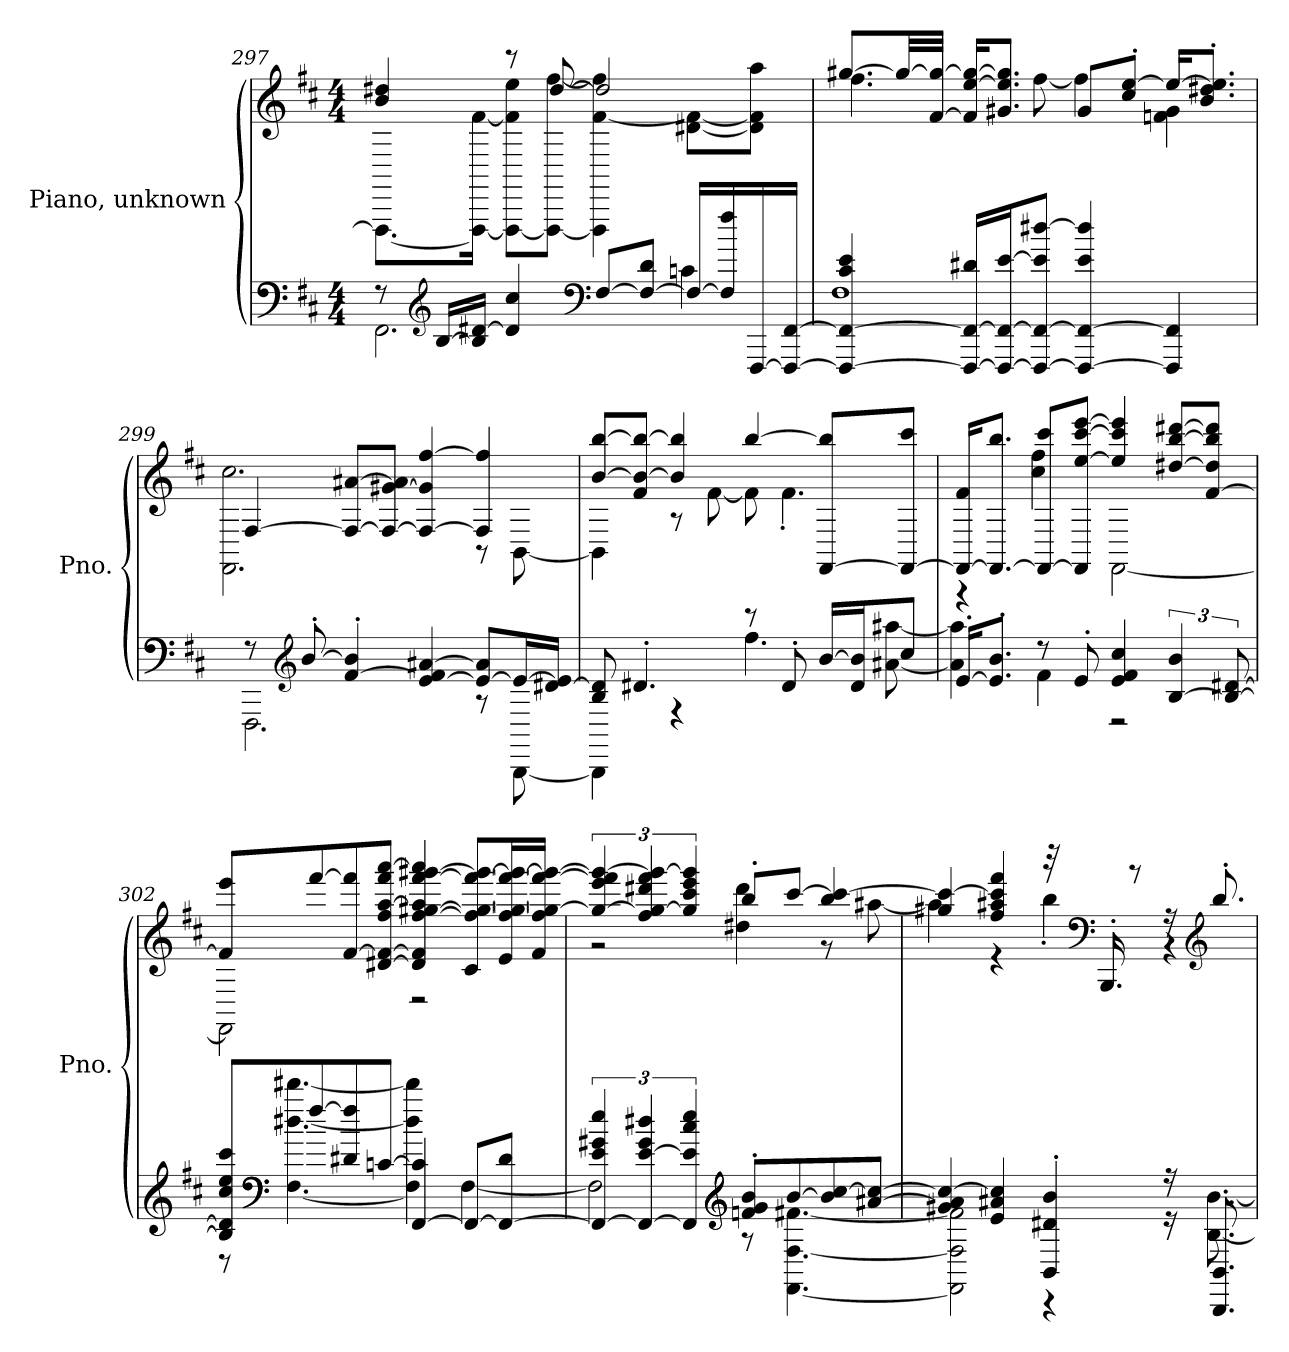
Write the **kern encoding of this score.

**kern	**kern
*part1	*part1
*staff2	*staff1
*I"Piano, unknown	*
*I'Pno.	*
!!LO:LB:g=z
*clefF4	*clefG2
*k[f#c#]	*k[f#c#]
*M4/4	*M4/4
=297	=297
*^	*^
8r	2.FF#\	4b/ 4dd#X/	8.FFF#\L_
*clefG2	*	*	*
[16B/LL	.	.	.
16B/] [16d#X/JJ	.	.	16FFF#\_ [16f#\Jk
4d#/] 4cc#/	.	8r	8FFF#\_ 8f#\] 8ee\L
.	.	[8dd#/	8FFF#\_ [8ff#\J
*clefF4	*	*	*
[8F#/L	.	2dd#/]	4FFF#\] [4f#\ 4ff#\]
8F#/_ 8d#/J	.	.	.
16F#/LL_	4cn\	.	[8d#X\ 8f#\_L
16F#/] 16ff#/	.	.	.
[16FFF#/	.	.	8d#\] 8f#\] 8aa\J
16FFF#/_ [16FF#/JJ	.	.	.
=298	=298	=298	=298
4FFF#/_ 4FF#/_ 4c#/ 4e/	1F#	[8.gg#X/L	4.ff#\
.	.	32gg#/LL_	.
.	.	[32f#/ 32gg#/_JJJ	.
16FFF#/_ 16FF#/_ 16d#X/LL	.	16f#/] [16ee/ 16gg#/_KL	.
16FFF#/_ 16FF#/_ [16e/J	.	8.g#X/ 8.ee/] 8.gg#/]J	.
8FFF#/_ 8FF#/_ 8e/] [8dd#X/J	.	.	[8ff#\
4FFF#/_ 4FF#/_ 4e/ 4dd#/]	.	8g#/L	4ff#\]
.	.	8cc#/' [8ee/'J	.
4FFF#/] 4FF#/]	.	16ee/KL_	4fn\ 4g#\
.	.	8.b/' 8.dd#X/' 8.ee/]'J	.
!!LO:LB:g=z	!!
=299	=299	=299	=299
8r	2.FFF#\	[4F#/	2.FF#\ 2.cc#\
*clefG2	*	*	*
[8b'/	.	.	.
[4f#/' 4b/]'	.	8F#/_ [8a#X/L	.
.	.	8F#/_ [8g#X/ 8a#/]J	.
[4e/ 4f#/] [4a#X/	.	4F#/_ 4g#/] [4ff#/	.
8e/_ 8a#/]L	8r	4F#/] 4ff#/]	8r
16e/L_	[8BBB\	.	[8BB\
[16d#X/ 16e/]JJ	.	.	.
=300	=300	=300	=300
8B/ 8d#/]	4BBB\]	[8b/ [8bb/L	4BB\]
4.d#X'/	.	8f#/ 8b/_ 8bb/_J	.
.	4r	4b/] 4bb/]	8r
.	.	.	[8f#\
8r	4.ff#\	[4bb/	8f#\]
8d#'/	.	.	4.f#'\
[16b/LL	.	[8FF#/ 8bb/]L	.
16d#/ 16b/]J	.	.	.
8cc#/J	[8a#X\ [8aa#X\	8FF#/_ 8ccc#/J	.
!!LO:LB:g=z	!!
=301	=301	=301	=301
[16e'/KL	4a#\] 4aa#\]	16FF#/_ 16f#/KL	4r
8.e/]' 8.b/'J	.	8.FF#/_ 8.bb/J	.
8r	4f#\	8FF#/_ 8ccc#/L	4cc#\ 4ff#\
8e'/	.	8FF#/] [8ee/ [8ccc#/ [8eee/J	.
4e/ 4f#/ 4cc#/	2r	4ee/] 4ccc#/] 4eee/]	[2FF#\
[6B/ 6b/	.	[8dd#X/ [8bb/ [8ddd#X/L	.
.	.	[8f#/ 8dd#/] 8bb/] 8ddd#/]J	.
12B/_ [12d#X/	.	.	.
=302	=302	=302	=302
8B/] 8d#/] 8cc#/ 8ee/ 8ccc#/L	8r	8f#/] 8eee/L	2FF#\]
*clefF4	*	*	*
[8ff#/	[4.F#\ [4.dd#X\ [4.ddd#X\	[8fff#/	.
8d#X/ 8ff#/]	.	[8f#/ 8fff#/]	.
[8cn/J	.	[8d#X/ 8f#/_ 8ff#/ [8aa/ 8fff#/ [8aaa/J	.
[4FF#/ 4c/]	4F#\] 4dd#\] 4ddd#\]	4d#/] 4f#/] [4ff#/ [4gg#X/ 4aa/] [4fff#/ [4ggg#X/ 4aaa/]	2r
8FF#/L_	[4F#\	8c#/ 8ff#/_ 8gg#/_ 8fff#/_ 8ggg#/_L	.
8FF#/_ 8d#/J	.	16e/ 16ff#/_ 16gg#/_ 16fff#/_ 16ggg#/_L	.
.	.	16f#/ 16ff#/] 16gg#/_ 16fff#/_ 16ggg#/_JJ	.
!!LO:PB:g=z	!!
=303	=303	=303	=303
6FF#/_ 6e/ 6g#X/ 6ee/	2F#\]	6gg#/_ 6eee/ 6fff#/] 6ggg#/_	2r
6FF#/_ [6e/ 6g#/ 6dd#X/	.	6ff#/ 6gg#/_ 6ddd#X/ 6fff#/ 6ggg#/_	.
6FF#/] 6e/] 6cc#/ 6ee/	.	6gg#/] 6ccc#/ 6eee/ 6ggg#/]	.
*clefG2	*	*	*
8fn/' 8g#/' 8b/'L	8r	8bb'/L	4dd#X\ 4ddd#\
[8b/	[4.FF#\ [4.F#\ [4.f#X\	[8ccc#/J	.
8b/] [8cc#/	.	4bb/ 4ccc#/_	8r
[8a#X/ 8cc#/_J	.	.	[8aa#X\
=304	=304	=304	=304
4g#X/ 4a#/] 4cc#/_	2FF#\] 2F#\] 2f#\]	4gg#X/ 4ccc#/_	4aa#\]
4e/ 4a#X/ 4cc#/]	.	4ff#/ 4aa#X/ 4ccc#/] 4fff#/	4r
4BB/' 4d#X/' 4b/'	4r	32r	4bb'\
*	*	*clefF4	*
.	.	16.BBB'/	.
.	.	8r	.
16r	16r	16r	4r
*	*	*clefG2	*
8.BBB/' 8.BB/'	[8.B\ [8.b\	8.bb'/	.
*v	*v	*	*
*	*v	*v
=	=
*-	*-
